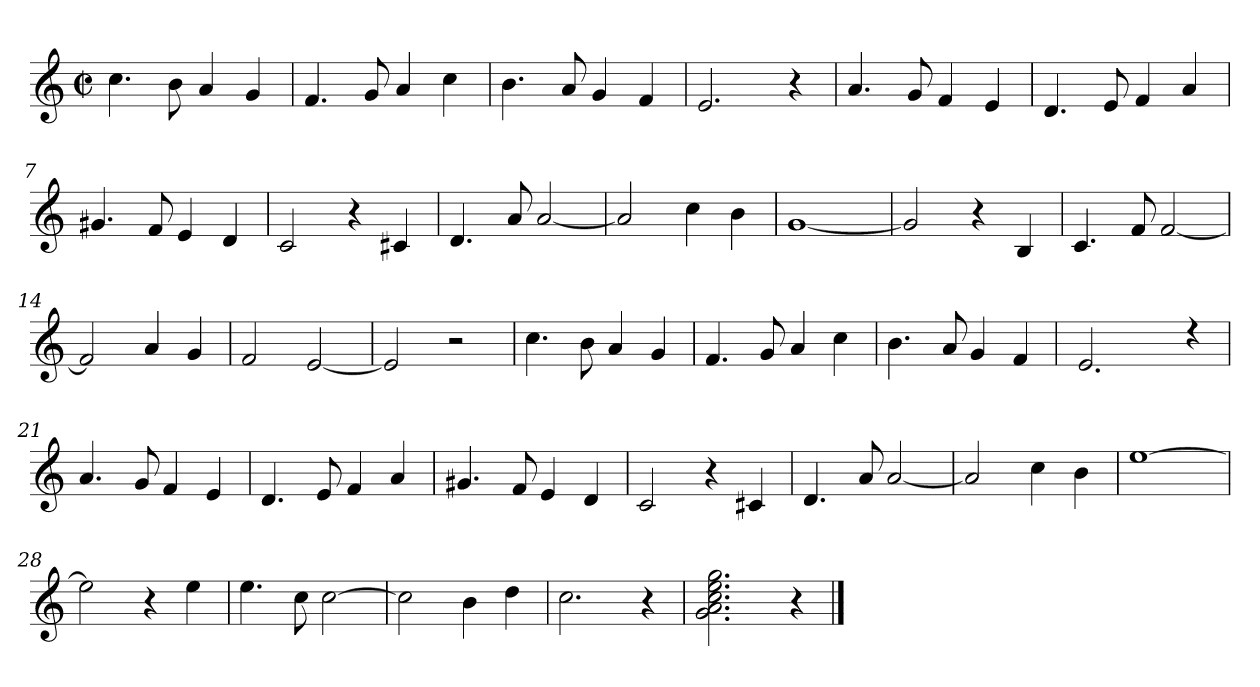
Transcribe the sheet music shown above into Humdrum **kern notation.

**kern
*part1
*staff1
*clefG2
*k[]
*C:
*M2/2
*met(c|)
=1
4.cc\
8b\
4a/
4g/
=2
4.f/
8g/
4a/
4cc\
=3
4.b\
8a/
4g/
4f/
=4
2.e/
4r
!!LO:LB:g=z
=5
4.a/
8g/
4f/
4e/
=6
4.d/
8e/
4f/
4a/
=7
4.g#X/
8f/
4e/
4d/
=8
2c/
4r
4c#X/
!!LO:LB:g=z
=9
4.d/
8a/
[2a/
=10
2a/]
4cc\
4b\
=11
[1g
=12
2g/]
4r
4B/
!!LO:LB:g=z
=13
4.c/
8f/
[2f/
=14
2f/]
4a/
4g/
=15
2f/
[2e/
=16
2e/]
2r
!!LO:LB:g=z
=17
4.cc\
8b\
4a/
4g/
=18
4.f/
8g/
4a/
4cc\
=19
4.b\
8a/
4g/
4f/
=20
*^
2.e/	2f\yy
.	2f/yy
4r	.
*v	*v
!!LO:LB:g=z
=21
4.a/
8g/
4f/
4e/
=22
4.d/
8e/
4f/
4a/
=23
4.g#X/
8f/
4e/
4d/
=24
2c/
4r
4c#X/
!!LO:LB:g=z
=25
4.d/
8a/
[2a/
=26
2a/]
4cc\
4b\
=27
[1ee
=28
2ee\]
4r
4ee\
!!LO:LB:g=z
=29
4.ee\
8cc\
[2cc\
=30
2cc\]
4b\
4dd\
=31
2.cc\
4r
=32
2.g\ 2.a\ 2.cc\ 2.ee\ 2.gg\
4r
==
*-
